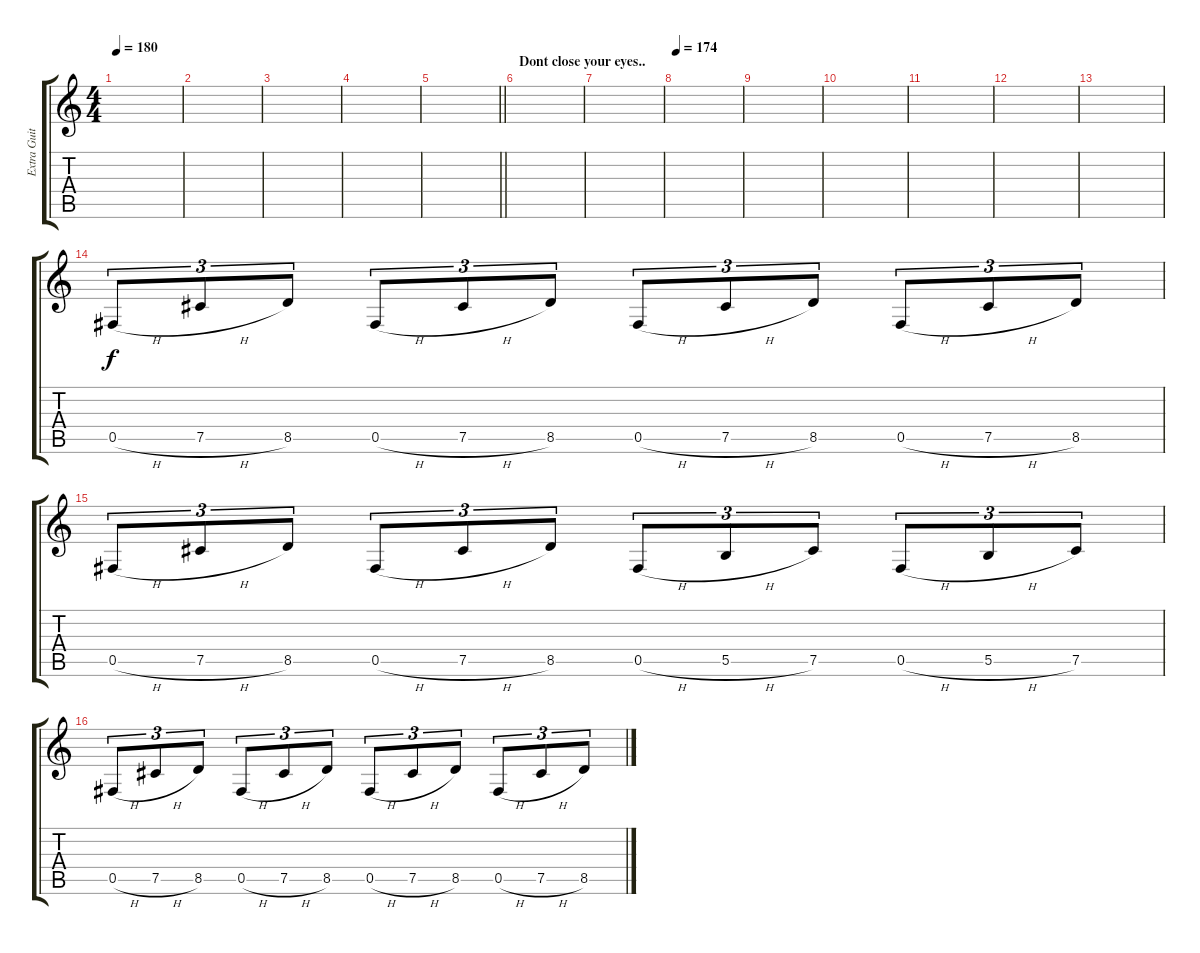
\track ("Extra Guitar 1" "Extra Guit") {instrument distortionguitar}
\staff {score tabs}
\tuning (Db4 Ab3 E3 B2 Gb2 B1) {hide}
\ts (4 4)
\tempo 180
\clef g2
\ks c
|
|
|
|
\barLineRight lightlight
|
\section ("" "Dont close your eyes..")
|
|
\tempo 174
|
|
|
|
|
|
0.5{h}.8{tu (3 2)} 7.5{h}.8{tu (3 2)} 8.5.8{tu (3 2)} 0.5{h}.8{tu (3 2)} 7.5{h}.8{tu (3 2)} 8.5.8{tu (3 2)} 0.5{h}.8{tu (3 2)} 7.5{h}.8{tu (3 2)} 8.5.8{tu (3 2)} 0.5{h}.8{tu (3 2)} 7.5{h}.8{tu (3 2)} 8.5.8{tu (3 2)} |
0.5{h}.8{tu (3 2)} 7.5{h}.8{tu (3 2)} 8.5.8{tu (3 2)} 0.5{h}.8{tu (3 2)} 7.5{h}.8{tu (3 2)} 8.5.8{tu (3 2)} 0.5{h}.8{tu (3 2)} 5.5{h}.8{tu (3 2)} 7.5.8{tu (3 2)} 0.5{h}.8{tu (3 2)} 5.5{h}.8{tu (3 2)} 7.5.8{tu (3 2)} |
0.5{h}.8{tu (3 2)} 7.5{h}.8{tu (3 2)} 8.5.8{tu (3 2)} 0.5{h}.8{tu (3 2)} 7.5{h}.8{tu (3 2)} 8.5.8{tu (3 2)} 0.5{h}.8{tu (3 2)} 7.5{h}.8{tu (3 2)} 8.5.8{tu (3 2)} 0.5{h}.8{tu (3 2)} 7.5{h}.8{tu (3 2)} 8.5.8{tu (3 2)}
